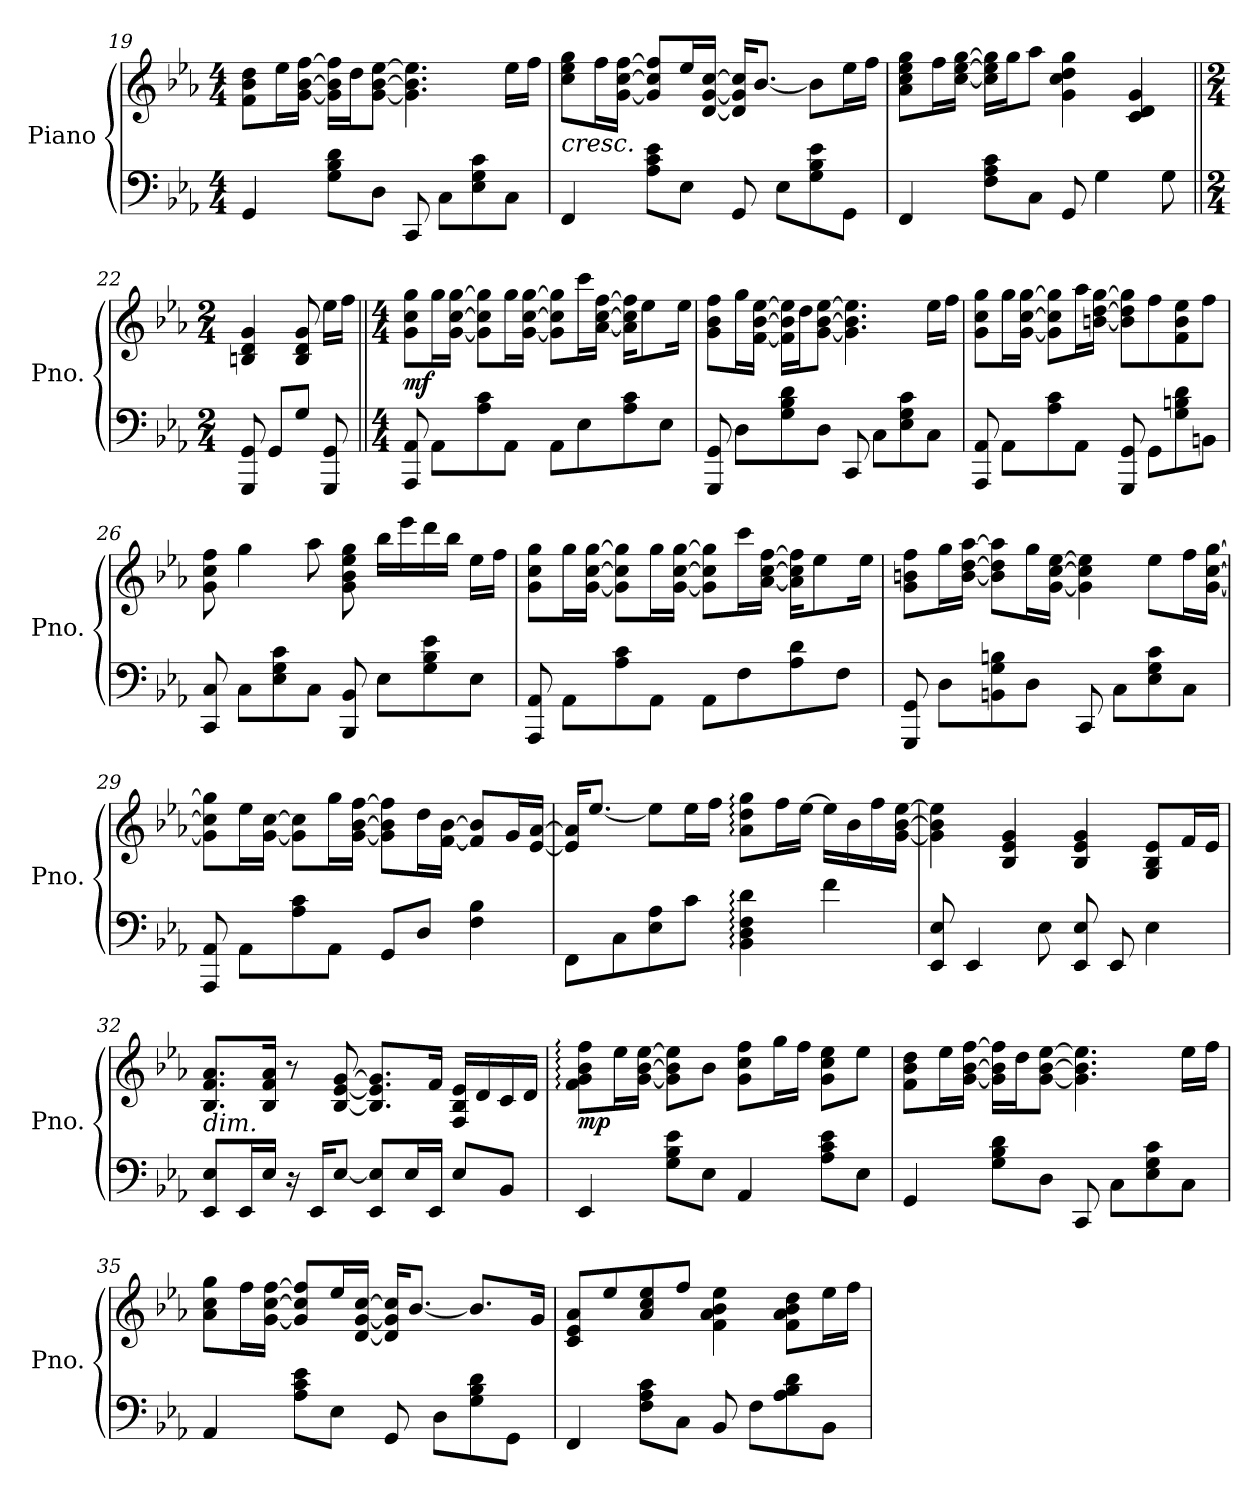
**kern	**kern	**dynam
*part1	*part1	*part1
*staff2	*staff1	*staff1/2
*I"Piano	*	*
*I'Pno.	*	*
*clefF4	*clefG2	*
*k[b-e-a-]	*k[b-e-a-]	*
*M4/4	*M4/4	*
=19	=19	=19
4GG/	8f\ 8b-\ 8dd\L	.
.	16ee-\L	.
.	[16g\ [16b-\ [16ff\JJ	.
8G\ 8B-\ 8d\L	16g\] 16b-\] 16ff\]LL	.
.	16dd\J	.
8D\J	[8g\ [8b-\ [8ee-\J	.
8CC/	4.g\] 4.b-\] 4.ee-\]	.
8C\L	.	.
8E-\ 8G\ 8c\	.	.
8C\J	16ee-\LL	.
.	16ff\JJ	.
!!LO:PB:g=z
=20	=20	=20
!	!LO:TX:b:i:t=cresc.	!
4FF/	8cc\ 8ee-\ 8gg\L	.
.	16ff\L	.
.	[16g\ [16cc\ [16ff\JJ	.
8A-\ 8c\ 8e-\L	8g/] 8cc/] 8ff/]L	.
8E-\J	16ee-/L	.
.	[16d/ [16g/ [16cc/JJ	.
8GG/	16d/] 16g/] 16cc/]KL	.
.	[8.b-/J	.
8E-\L	.	.
8G\ 8B-\ 8e-\	8b-\L]	.
8GG\J	16ee-\L	.
.	16ff\JJ	.
=21	=21	=21
4FF/	8a-\ 8cc\ 8ee-\ 8gg\L	.
.	16ff\L	.
.	[16cc\ [16ee-\ [16gg\JJ	.
8F\ 8A-\ 8c\L	16cc\] 16ee-\] 16gg\]LL	.
.	16gg\J	.
8C\J	8aa-\J	.
8GG/	4g\ 4cc\ 4dd\ 4gg\	.
4G\	.	.
.	4c/ 4d/ 4g/	.
8G\	.	.
=22||	=22||	=22||
*M2/4	*M2/4	*
8GGG/ 8GG/	4Bn/ 4d/ 4g/	.
8GG/L	.	.
8G/J	8B/ 8d/ 8g/	.
8GGG/ 8GG/	16ee-\LL	.
.	16ff\JJ	.
!!LO:LB:g=z
=23||	=23||	=23||
*M4/4	*M4/4	*
!	!	!LO:DY:b
8AAA-/ 8AA-/	8g\ 8cc\ 8gg\L	mf
8AA-\L	16gg\L	.
.	[16g\ [16cc\ [16gg\JJ	.
8A-\ 8c\	8g\] 8cc\] 8gg\]L	.
8AA-\J	16gg\L	.
.	[16g\ [16cc\ [16gg\JJ	.
8AA-\L	8g\] 8cc\] 8gg\]L	.
8E-\	16ccc\L	.
.	[16a-\ [16cc\ [16ff\JJ	.
8A-\ 8c\	16a-\] 16cc\] 16ff\]KL	.
.	8ee-\	.
8E-\J	.	.
.	16ee-\Jk	.
=24	=24	=24
8GGG/ 8GG/	8g\ 8b-\ 8ff\L	.
8D\L	16gg\L	.
.	[16f\ [16b-\ [16ee-\JJ	.
8G\ 8B-\ 8d\	16f\] 16b-\] 16ee-\]LL	.
.	16dd\J	.
8D\J	[8g\ [8b-\ [8ee-\J	.
8CC/	4.g\] 4.b-\] 4.ee-\]	.
8C\L	.	.
8E-\ 8G\ 8c\	.	.
8C\J	16ee-\LL	.
.	16ff\JJ	.
=25	=25	=25
8AAA-/ 8AA-/	8g\ 8cc\ 8gg\L	.
8AA-\L	16gg\L	.
.	[16g\ [16cc\ [16gg\JJ	.
8A-\ 8c\	8g\] 8cc\] 8gg\]L	.
8AA-\J	16aa-\L	.
.	[16bn\ [16dd\ [16gg\JJ	.
8GGG/ 8GG/	8b\] 8dd\] 8gg\]L	.
8GG\L	8ff\	.
8G\ 8Bn\ 8d\	8f\ 8b\ 8ee-\	.
8BBn\J	8ff\J	.
!!LO:LB:g=z
=26	=26	=26
8CC/ 8C/	8g\ 8cc\ 8ff\	.
8C\L	4gg\	.
8E-\ 8G\ 8c\	.	.
8C\J	8aa-\	.
8BBB-/ 8BB-/	8g\ 8b-\ 8ee-\ 8gg\	.
8E-\L	16bb-\LL	.
.	16eee-\	.
8G\ 8B-\ 8e-\	16ddd\	.
.	16bb-\JJ	.
8E-\J	16ee-\LL	.
.	16ff\JJ	.
=27	=27	=27
8AAA-/ 8AA-/	8g\ 8cc\ 8gg\L	.
8AA-\L	16gg\L	.
.	[16g\ [16cc\ [16gg\JJ	.
8A-\ 8c\	8g\] 8cc\] 8gg\]L	.
8AA-\J	16gg\L	.
.	[16g\ [16cc\ [16gg\JJ	.
8AA-\L	8g\] 8cc\] 8gg\]L	.
8F\	16ccc\L	.
.	[16a-\ [16cc\ [16ff\JJ	.
8A-\ 8d\	16a-\] 16cc\] 16ff\]KL	.
.	8ee-\	.
8F\J	.	.
.	16ee-\Jk	.
=28	=28	=28
8GGG/ 8GG/	8g\ 8bn\ 8ff\L	.
8D\L	16gg\L	.
.	[16b\ [16dd\ [16aa-\JJ	.
8BBn\ 8G\ 8Bn\	8b\] 8dd\] 8aa-\]L	.
8D\J	16gg\L	.
.	[16g\ [16cc\ [16ee-\JJ	.
8CC/	4g\] 4cc\] 4ee-\]	.
8C\L	.	.
8E-\ 8G\ 8c\	8ee-\L	.
8C\J	16ff\L	.
.	[16g\ [16cc\ [16gg\JJ	.
!!LO:LB:g=z
=29	=29	=29
8AAA-/ 8AA-/	8g\] 8cc\] 8gg\]L	.
8AA-\L	16ee-\L	.
.	[16g\ [16cc\JJ	.
8A-\ 8c\	8g\] 8cc\]L	.
8AA-\J	16gg\L	.
.	[16g\ [16b-\ [16ff\JJ	.
8GG/L	8g\] 8b-\] 8ff\]L	.
8D/J	16dd\L	.
.	[16f\ [16b-\JJ	.
4F\ 4B-\	8f/] 8b-/]L	.
.	16g/L	.
.	[16e-/ [16a-/JJ	.
=30	=30	=30
8FF\L	16e-/] 16a-/]KL	.
.	[8.ee-/J	.
8C\	.	.
8E-\ 8A-\	8ee-\L]	.
8c\J	16ee-\L	.
.	16ff\JJ	.
4BB-\: 4D\: 4F\: 4d\:	8a-\: 8dd\: 8gg\:L	.
.	16ff\L	.
.	[16ee-\JJ	.
4f\	16ee-\LL]	.
.	16b-\	.
.	16ff\	.
.	[16g\ [16b-\ [16ee-\JJ	.
=31	=31	=31
8EE-/ 8E-/	4g\] 4b-\] 4ee-\]	.
4EE-/	.	.
.	4B-/ 4e-/ 4g/	.
8E-\	.	.
8EE-/ 8E-/	4B-/ 4e-/ 4g/	.
8EE-/	.	.
4E-\	8G/ 8B-/ 8e-/L	.
.	16f/L	.
.	16e-/JJ	.
!!LO:LB:g=z
=32	=32	=32
!	!LO:TX:b:i:t=dim.	!
8EE-/ 8E-/L	8.B-/ 8.f/ 8.a-/L	.
16EE-/L	.	.
16E-/JJ	16B-/ 16f/ 16a-/Jk	.
16r	8r	.
16EE-/KL	.	.
[8E-/J	[8B-/ [8e-/ [8g/	.
8EE-/ 8E-/]L	8.B-/] 8.e-/] 8.g/]L	.
16E-/L	.	.
16EE-/JJ	16f/Jk	.
8E-/L	16F/ 16B-/ 16e-/LL	.
.	16d/	.
8BB-/J	16c/	.
.	16d/JJ	.
=33	=33	=33
!	!	!LO:DY:b
4EE-/	8f\: 8g\: 8b-\: 8ff\:L	mp
.	16ee-\L	.
.	[16g\ [16b-\ [16ee-\JJ	.
8G\ 8B-\ 8e-\L	8g\] 8b-\] 8ee-\]L	.
8E-\J	8b-\J	.
4AA-/	8g\ 8cc\ 8ff\L	.
.	16gg\L	.
.	16ff\JJ	.
8A-\ 8c\ 8e-\L	8g\ 8cc\ 8ee-\L	.
8E-\J	8ee-\J	.
=34	=34	=34
4GG/	8f\ 8b-\ 8dd\L	.
.	16ee-\L	.
.	[16g\ [16b-\ [16ff\JJ	.
8G\ 8B-\ 8d\L	16g\] 16b-\] 16ff\]LL	.
.	16dd\J	.
8D\J	[8g\ [8b-\ [8ee-\J	.
8CC/	4.g\] 4.b-\] 4.ee-\]	.
8C\L	.	.
8E-\ 8G\ 8c\	.	.
8C\J	16ee-\LL	.
.	16ff\JJ	.
!!LO:LB:g=z
=35	=35	=35
4AA-/	8a-\ 8cc\ 8gg\L	.
.	16ff\L	.
.	[16g\ [16cc\ [16ff\JJ	.
8A-\ 8c\ 8e-\L	8g/] 8cc/] 8ff/]L	.
8E-\J	16ee-/L	.
.	[16d/ [16g/ [16cc/JJ	.
8GG/	16d/] 16g/] 16cc/]KL	.
.	[8.b-/J	.
8D\L	.	.
8G\ 8B-\ 8d\	8.b-/L]	.
8GG\J	.	.
.	16g/Jk	.
=36	=36	=36
4FF/	8c/ 8e-/ 8a-/L	.
.	8ee-/	.
8F\ 8A-\ 8c\L	8a-/ 8cc/ 8ee-/	.
8C\J	8ff/J	.
8BB-/	4f\ 4a-\ 4b-\ 4ee-\	.
8F\L	.	.
8A-\ 8B-\ 8d\	8f\ 8a-\ 8b-\ 8dd\L	.
8BB-\J	16ee-\L	.
.	16ff\JJ	.
=	=	=
*-	*-	*-
